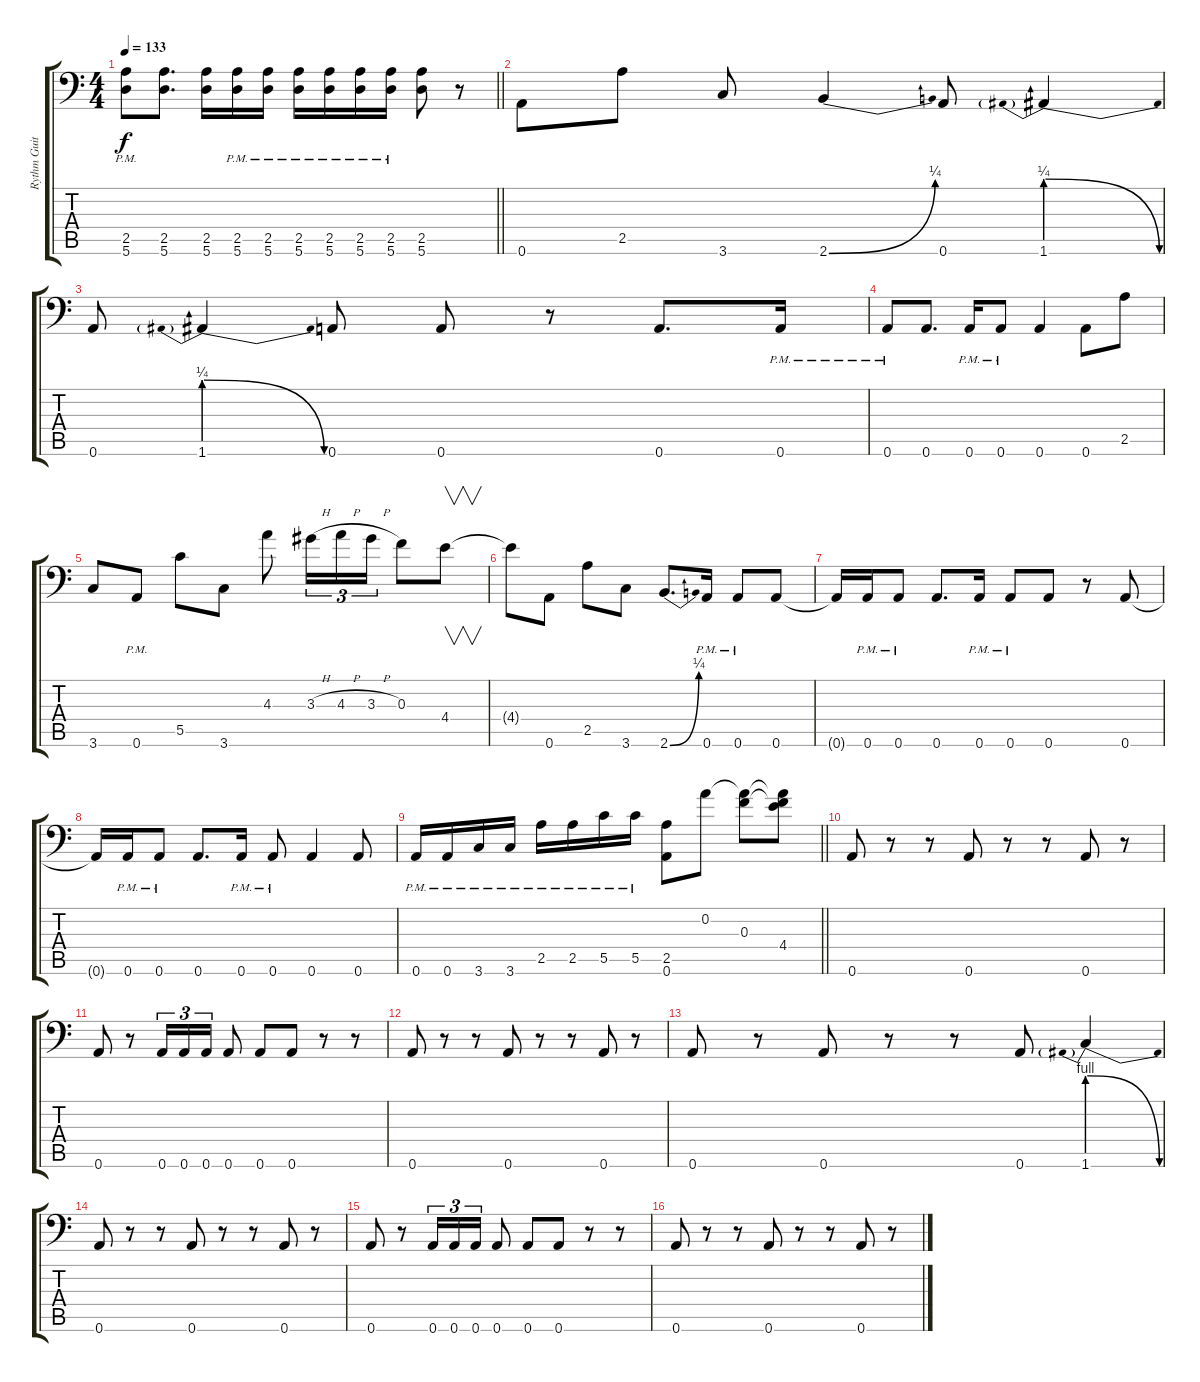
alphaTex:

\track ("Rythm Guitar #1" "Rythm Guit") {instrument distortionguitar}
\staff {score tabs}
\tuning (D4 A3 F3 C3 G2 A1) {hide}
\ts (4 4)
\tempo 133
\clef f4
\barLineRight lightlight
\ks c
(2.5{pm} 5.6{pm}).8{dy f} (2.5 5.6).8{d} (2.5 5.6).16 (2.5{pm} 5.6{pm}).16 (2.5{pm} 5.6{pm}).16 (2.5{pm} 5.6{pm}).16 (2.5{pm} 5.6{pm}).16 (2.5{pm} 5.6{pm}).16 (2.5{pm} 5.6{pm}).16 (2.5 5.6).8 r.8 |
\section ("" "")
0.6.8 2.5.8 3.6.8 2.6{be (bend 0 0 60 1)}.4 0.6.8 1.6{be (prebendrelease 0 1 60 0)}.4 |
0.6.8 1.6{be (prebendrelease 0 1 60 0)}.4 0.6.8 0.6.8 r.8 0.6.8{d} 0.6{pm}.16 |
0.6{pm}.8 0.6.8{d} 0.6{pm}.16 0.6{pm}.8 0.6.4 0.6.8 2.5.8 |
3.6.8 0.6{pm}.8 5.5.8 3.6.8 4.3.8 3.3{h}.16{tu (3 2)} 4.3{h}.16{tu (3 2)} 3.3{h}.16{tu (3 2)} 0.3.8 4.4.8{v} |
4.4{t}.8 0.6.8 2.5.8 3.6.8 2.6{be (bend 0 0 60 1)}.8{d} 0.6{pm}.16 0.6{pm}.8 0.6.8 |
0.6{t}.16 0.6{pm}.16 0.6{pm}.8 0.6.8{d} 0.6{pm}.16 0.6{pm}.8 0.6.8 r.8 0.6.8 |
0.6{t}.16 0.6{pm}.16 0.6{pm}.8 0.6.8{d} 0.6{pm}.16 0.6{pm}.8 0.6.4 0.6.8 |
\barLineRight lightlight
0.6{pm}.16 0.6{pm}.16 3.6{pm}.16 3.6{pm}.16 2.5{pm}.16 2.5{pm}.16 5.5{pm}.16 5.5{pm}.16 (2.5 0.6).8 0.2.8 (0.2{t} 0.3).8 (0.2{t} 0.3{t} 4.4).8 |
\section ("" "")
0.6.8 r.8 r.8 0.6.8 r.8 r.8 0.6.8 r.8 |
0.6.8 r.8 0.6.16{tu (3 2)} 0.6.16{tu (3 2)} 0.6.16{tu (3 2)} 0.6.8 0.6.8 0.6.8 r.8 r.8 |
0.6.8 r.8 r.8 0.6.8 r.8 r.8 0.6.8 r.8 |
0.6.8 r.8 0.6.8 r.8 r.8 0.6.8 1.6{be (prebendrelease 0 4 60 0)}.4 |
0.6.8 r.8 r.8 0.6.8 r.8 r.8 0.6.8 r.8 |
0.6.8 r.8 0.6.16{tu (3 2)} 0.6.16{tu (3 2)} 0.6.16{tu (3 2)} 0.6.8 0.6.8 0.6.8 r.8 r.8 |
0.6.8 r.8 r.8 0.6.8 r.8 r.8 0.6.8 r.8
